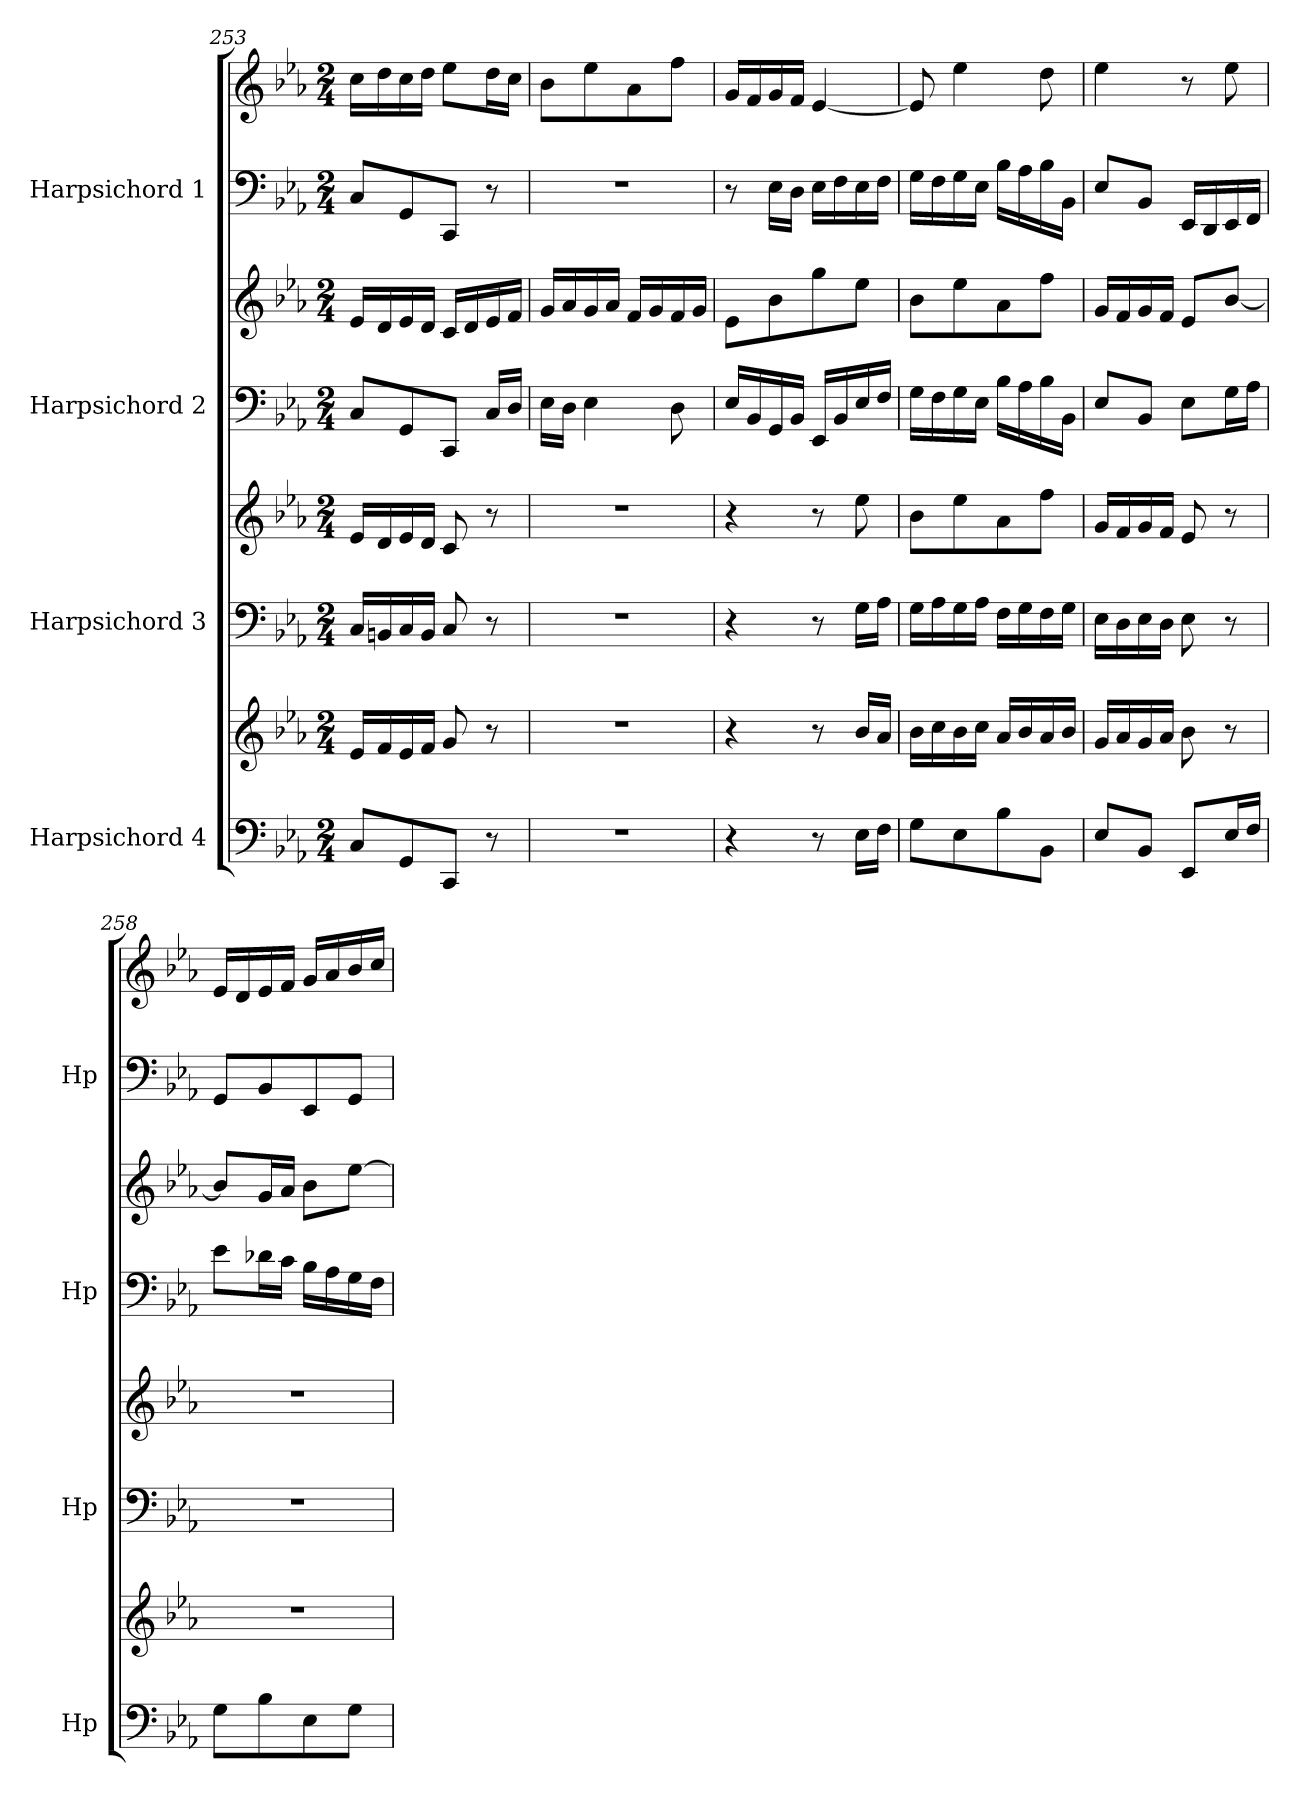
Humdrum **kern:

**kern	**kern	**kern	**kern	**kern	**kern	**kern	**kern
*part4	*part4	*part3	*part3	*part2	*part2	*part1	*part1
*staff8	*staff7	*staff6	*staff5	*staff4	*staff3	*staff2	*staff1
*I"Harpsichord 4	*	*I"Harpsichord 3	*	*I"Harpsichord 2	*	*I"Harpsichord 1	*
*I'Hp	*	*I'Hp	*	*I'Hp	*	*I'Hp	*
*clefF4	*clefG2	*clefF4	*clefG2	*clefF4	*clefG2	*clefF4	*clefG2
*k[b-e-a-]	*k[b-e-a-]	*k[b-e-a-]	*k[b-e-a-]	*k[b-e-a-]	*k[b-e-a-]	*k[b-e-a-]	*k[b-e-a-]
*M2/4	*M2/4	*M2/4	*M2/4	*M2/4	*M2/4	*M2/4	*M2/4
=253	=253	=253	=253	=253	=253	=253	=253
8C/L	16e-/LL	16C/LL	16e-/LL	8C/L	16e-/LL	8C/L	16cc\LL
.	16f/	16BBn/	16d/	.	16d/	.	16dd\
8GG/	16e-/	16C/	16e-/	8GG/	16e-/	8GG/	16cc\
.	16f/JJ	16BB/JJ	16d/JJ	.	16d/JJ	.	16dd\JJ
8CC/J	8g/	8C/	8c/	8CC/J	16c/LL	8CC/J	8ee-\L
.	.	.	.	.	16d/	.	.
8r	8r	8r	8r	16C/LL	16e-/	8r	16dd\L
.	.	.	.	16D/JJ	16f/JJ	.	16cc\JJ
=254	=254	=254	=254	=254	=254	=254	=254
2r	2r	2r	2r	16E-\LL	16g/LL	2r	8b-\L
.	.	.	.	16D\JJ	16a-/	.	.
.	.	.	.	4E-\	16g/	.	8ee-\
.	.	.	.	.	16a-/JJ	.	.
.	.	.	.	.	16f/LL	.	8a-\
.	.	.	.	.	16g/	.	.
.	.	.	.	8D\	16f/	.	8ff\J
.	.	.	.	.	16g/JJ	.	.
=255	=255	=255	=255	=255	=255	=255	=255
4r	4r	4r	4r	16E-/LL	8e-\L	8r	16g/LL
.	.	.	.	16BB-/	.	.	16f/
.	.	.	.	16GG/	8b-\	16E-\LL	16g/
.	.	.	.	16BB-/JJ	.	16D\JJ	16f/JJ
8r	8r	8r	8r	16EE-/LL	8gg\	16E-\LL	[4e-/
.	.	.	.	16BB-/	.	16F\	.
16E-\LL	16b-/LL	16G\LL	8ee-\	16E-/	8ee-\J	16E-\	.
16F\JJ	16a-/JJ	16A-\JJ	.	16F/JJ	.	16F\JJ	.
!!LO:PB:g=z
=256	=256	=256	=256	=256	=256	=256	=256
8G\L	16b-\LL	16G\LL	8b-\L	16G\LL	8b-\L	16G\LL	8e-/]
.	16cc\	16A-\	.	16F\	.	16F\	.
8E-\	16b-\	16G\	8ee-\	16G\	8ee-\	16G\	4ee-\
.	16cc\JJ	16A-\JJ	.	16E-\JJ	.	16E-\JJ	.
8B-\	16a-/LL	16F\LL	8a-\	16B-\LL	8a-\	16B-\LL	.
.	16b-/	16G\	.	16A-\	.	16A-\	.
8BB-\J	16a-/	16F\	8ff\J	16B-\	8ff\J	16B-\	8dd\
.	16b-/JJ	16G\JJ	.	16BB-\JJ	.	16BB-\JJ	.
=257	=257	=257	=257	=257	=257	=257	=257
8E-/L	16g/LL	16E-\LL	16g/LL	8E-/L	16g/LL	8E-/L	4ee-\
.	16a-/	16D\	16f/	.	16f/	.	.
8BB-/J	16g/	16E-\	16g/	8BB-/J	16g/	8BB-/J	.
.	16a-/JJ	16D\JJ	16f/JJ	.	16f/JJ	.	.
8EE-/L	8b-\	8E-\	8e-/	8E-\L	8e-/L	16EE-/LL	8r
.	.	.	.	.	.	16DD/	.
16E-/L	8r	8r	8r	16G\L	[8b-/J	16EE-/	8ee-\
16F/JJ	.	.	.	16A-\JJ	.	16FF/JJ	.
=258	=258	=258	=258	=258	=258	=258	=258
8G\L	2r	2r	2r	8e-\L	8b-/L]	8GG/L	16e-/LL
.	.	.	.	.	.	.	16d/
8B-\	.	.	.	16d-X\L	16g/L	8BB-/	16e-/
.	.	.	.	16c\JJ	16a-/JJ	.	16f/JJ
8E-\	.	.	.	16B-\LL	8b-\L	8EE-/	16g/LL
.	.	.	.	16A-\	.	.	16a-/
8G\J	.	.	.	16G\	[8ee-\J	8GG/J	16b-/
.	.	.	.	16F\JJ	.	.	16cc/JJ
=	=	=	=	=	=	=	=
*-	*-	*-	*-	*-	*-	*-	*-
